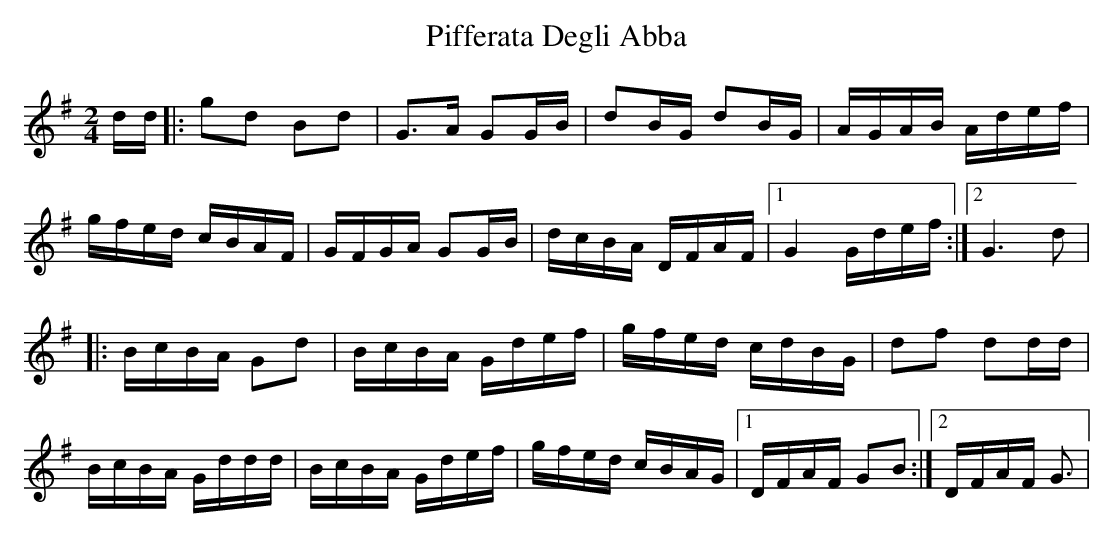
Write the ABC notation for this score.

X:1
T:Pifferata Degli Abba
L:1/16
M:2/4
K:G
dd |: g2d2 B2d2 | G3A G2GB | d2BG d2BG | AGAB Adef |
gfed cBAF | GFGA G2GB |dcBA DFAF |1 G4 Gdef :|2 G6 d2 |
|: BcBA G2d2 | BcBA Gdef | gfed cdBG | d2f2 d2dd |
BcBA Gddd | BcBA Gdef | gfed cBAG |1 DFAF G2B2:|2 DFAF G3|
